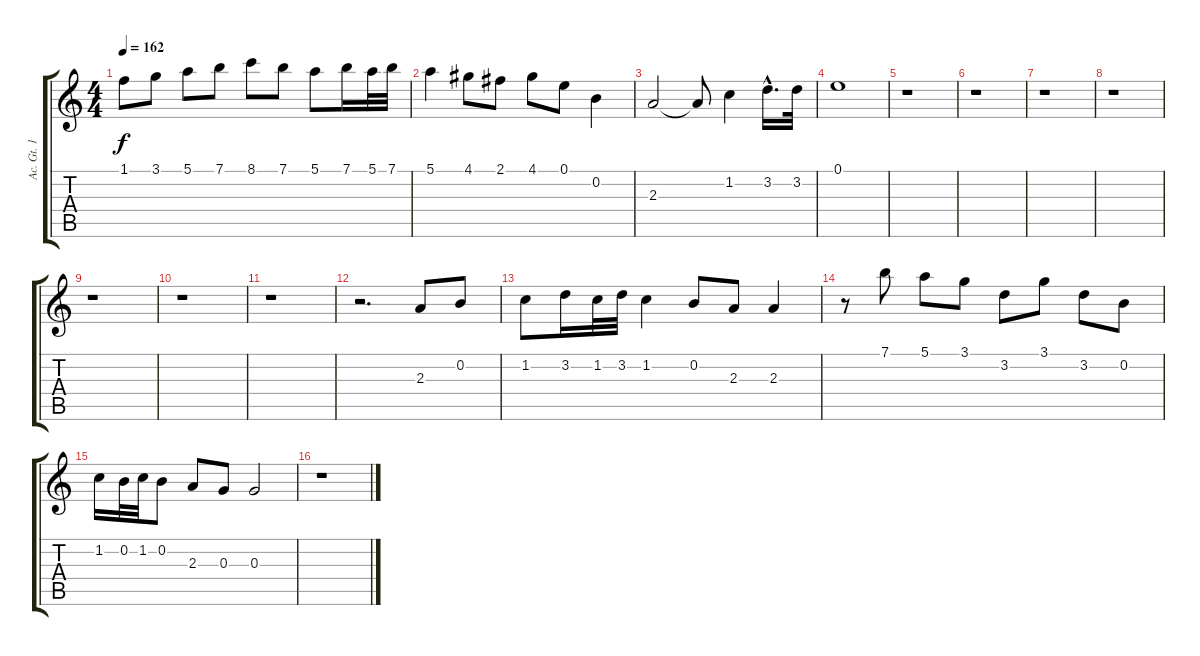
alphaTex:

\track ("Ac. Gt. 1" "Ac. Gt. 1") {instrument acousticguitarsteel}
\staff {score tabs}
\tuning (E4 B3 G3 D3 A2 E2) {hide}
\ts (4 4)
\tempo 162
\clef g2
\ks c
1.1.8{dy f} 3.1.8 5.1.8 7.1.8 8.1.8 7.1.8 5.1.8 7.1.16 5.1.32 7.1.32 |
5.1.4 4.1.8 2.1.8 4.1.8 0.1.8 0.2.4 |
2.3.2 2.3{t}.8 1.2.4 3.2{hac}.16{d} 3.2.32 |
0.1.1 |
r.1 |
r.1 |
r.1 |
r.1 |
r.1 |
r.1 |
r.1 |
r.2{d} 2.3.8 0.2.8 |
1.2.8 3.2.16 1.2.32 3.2.32 1.2.4 0.2.8 2.3.8 2.3.4 |
r.8 7.1.8 5.1.8 3.1.8 3.2.8 3.1.8 3.2.8 0.2.8 |
1.2.16 0.2.32 1.2.32 0.2.8 2.3.8 0.3.8 0.3.2 |
r.1
